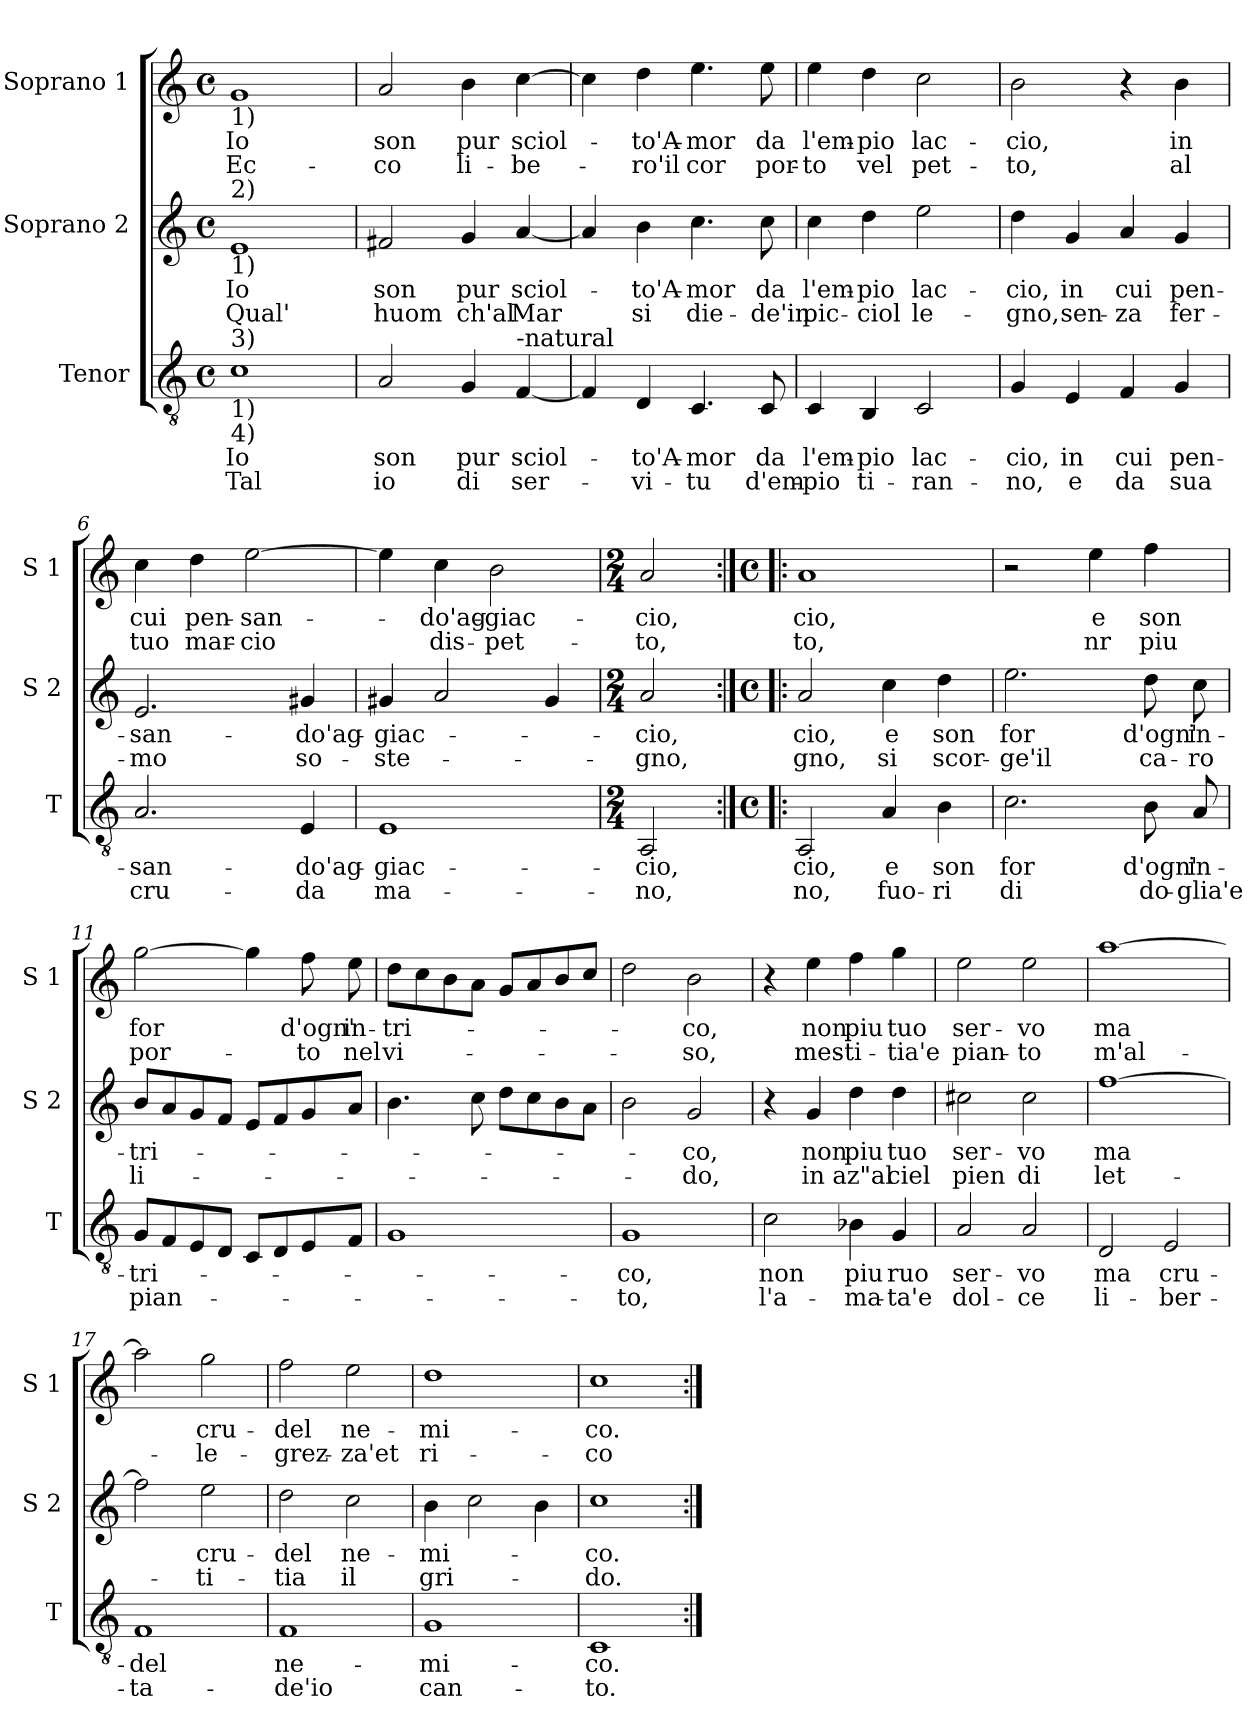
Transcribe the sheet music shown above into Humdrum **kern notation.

**kern	**text	**text	**kern	**text	**text	**kern	**text	**text
*part3	*part3	*part3	*part2	*part2	*part2	*part1	*part1	*part1
*staff3	*staff3	*staff3	*staff2	*staff2	*staff2	*staff1	*staff1	*staff1
*I"Tenor	*	*	*I"Soprano 2	*	*	*I"Soprano 1	*	*
*I'T	*	*	*I'S 2	*	*	*I'S 1	*	*
*clefGv2	*	*	*clefG2	*	*	*clefG2	*	*
*k[]	*	*	*k[]	*	*	*k[]	*	*
*C:	*	*	*C:	*	*	*C:	*	*
*M4/4	*	*	*M4/4	*	*	*M4/4	*	*
*met(c)	*	*	*met(c)	*	*	*met(c)	*	*
=1	=1	=1	=1	=1	=1	=1	=1	=1
!	!	!	!	!	!	!LO:TX:b:t=1)	!	!
!	!	!	!LO:TX:a:t=2)	!	!	!	!	!
!	!	!	!LO:TX:b:t=1)	!	!	!	!	!
!LO:TX:a:t=3)	!	!	!	!	!	!	!	!
!LO:TX:b:t=1)	!	!	!	!	!	!	!	!
!LO:TX:b:t=4)	!	!	!	!	!	!	!	!
!	!LO:LY:b	!LO:LY:b	!	!LO:LY:b	!LO:LY:b	!	!LO:LY:b	!LO:LY:b
1c	Io	Tal	1e	Io	Qual'	1g	Io	Ec-
=2	=2	=2	=2	=2	=2	=2	=2	=2
!	!LO:LY:b	!LO:LY:b	!	!LO:LY:b	!LO:LY:b	!	!LO:LY:b	!LO:LY:b
2A/	son	io	2f#X/	son	huom	2a/	son	-co
!	!LO:LY:b	!LO:LY:b	!	!LO:LY:b	!LO:LY:b	!	!LO:LY:b	!LO:LY:b
4G/	pur	di	4g/	pur	ch'al	4b\	pur	li-
!LO:TX:a:t=-natural	!	!	!	!	!	!	!	!
!	!LO:LY:b	!LO:LY:b	!	!LO:LY:b	!LO:LY:b	!	!LO:LY:b	!LO:LY:b
[4F/	sciol-	ser-	[4a/	sciol-	Mar	[4cc\	sciol-	-be-
=3	=3	=3	=3	=3	=3	=3	=3	=3
4F/]	.	.	4a/]	.	.	4cc\]	.	.
!	!LO:LY:b	!LO:LY:b	!	!LO:LY:b	!LO:LY:b	!	!LO:LY:b	!LO:LY:b
4D/	-to'A-	-vi-	4b\	-to'A-	si	4dd\	-to'A-	-ro'il
!	!LO:LY:b	!LO:LY:b	!	!LO:LY:b	!LO:LY:b	!	!LO:LY:b	!LO:LY:b
4.C/	-mor	-tu	4.cc\	-mor	die-	4.ee\	-mor	cor
!	!LO:LY:b	!LO:LY:b	!	!LO:LY:b	!LO:LY:b	!	!LO:LY:b	!LO:LY:b
8C/	da	d'em-	8cc\	da	-de'in	8ee\	da	por-
=4	=4	=4	=4	=4	=4	=4	=4	=4
!	!LO:LY:b	!LO:LY:b	!	!LO:LY:b	!LO:LY:b	!	!LO:LY:b	!LO:LY:b
4C/	l'em-	-pio	4cc\	l'em-	pic-	4ee\	l'em-	-to
!	!LO:LY:b	!LO:LY:b	!	!LO:LY:b	!LO:LY:b	!	!LO:LY:b	!LO:LY:b
4BB/	-pio	ti-	4dd\	-pio	-ciol	4dd\	-pio	vel
!	!LO:LY:b	!LO:LY:b	!	!LO:LY:b	!LO:LY:b	!	!LO:LY:b	!LO:LY:b
2C/	lac-	-ran-	2ee\	lac-	le-	2cc\	lac-	pet-
=5	=5	=5	=5	=5	=5	=5	=5	=5
!	!LO:LY:b	!LO:LY:b	!	!LO:LY:b	!LO:LY:b	!	!LO:LY:b	!LO:LY:b
4G/	-cio,	-no,	4dd\	-cio,	-gno,	2b\	-cio,	-to,
!	!LO:LY:b	!LO:LY:b	!	!LO:LY:b	!LO:LY:b	!	!	!
4E/	in	e	4g/	in	sen-	.	.	.
!	!LO:LY:b	!LO:LY:b	!	!LO:LY:b	!LO:LY:b	!	!	!
4F/	cui	da	4a/	cui	-za	4r	.	.
!	!LO:LY:b	!LO:LY:b	!	!LO:LY:b	!LO:LY:b	!	!LO:LY:b	!LO:LY:b
4G/	pen-	sua	4g/	pen-	fer-	4b\	in	al
!!LO:LB:g=z
=6	=6	=6	=6	=6	=6	=6	=6	=6
!	!LO:LY:b	!LO:LY:b	!	!LO:LY:b	!LO:LY:b	!	!LO:LY:b	!LO:LY:b
2.A/	-san-	cru-	2.e/	-san-	-mo	4cc\	cui	tuo
!	!	!	!	!	!	!	!LO:LY:b	!LO:LY:b
.	.	.	.	.	.	4dd\	pen-	mar-
!	!	!	!	!	!	!	!LO:LY:b	!LO:LY:b
.	.	.	.	.	.	[2ee\	-san-	-cio
!	!LO:LY:b	!LO:LY:b	!	!LO:LY:b	!LO:LY:b	!	!	!
4E/	-do'ag-	-da	4g#X/	-do'ag-	so-	.	.	.
=7	=7	=7	=7	=7	=7	=7	=7	=7
!	!LO:LY:b	!LO:LY:b	!	!LO:LY:b	!LO:LY:b	!	!	!
1E	-giac-	ma-	4g#X/	-giac-	-ste-	4ee\]	.	.
!	!	!	!	!	!	!	!LO:LY:b	!LO:LY:b
.	.	.	2a/	.	.	4cc\	-do'ag-	dis-
!	!	!	!	!	!	!	!LO:LY:b	!LO:LY:b
.	.	.	.	.	.	2b\	-giac-	-pet-
.	.	.	4g#/	.	.	.	.	.
=8	=8	=8	=8	=8	=8	=8	=8	=8
*M2/4	*	*	*M2/4	*	*	*M2/4	*	*
!	!LO:LY:b	!LO:LY:b	!	!LO:LY:b	!LO:LY:b	!	!LO:LY:b	!LO:LY:b
2AA/	-cio,	-no,	2a/	-cio,	-gno,	2a/	-cio,	-to,
=9:|!|:	=9:|!|:	=9:|!|:	=9:|!|:	=9:|!|:	=9:|!|:	=9:|!|:	=9:|!|:	=9:|!|:
*M4/4	*	*	*M4/4	*	*	*M4/4	*	*
*met(c)	*	*	*met(c)	*	*	*met(c)	*	*
!	!LO:LY:b	!LO:LY:b	!	!LO:LY:b	!LO:LY:b	!	!LO:LY:b	!LO:LY:b
2AA/	cio,	no,	2a/	cio,	gno,	1a	cio,	to,
!	!LO:LY:b	!LO:LY:b	!	!LO:LY:b	!LO:LY:b	!	!	!
4A/	e	fuo-	4cc\	e	si	.	.	.
!	!LO:LY:b	!LO:LY:b	!	!LO:LY:b	!LO:LY:b	!	!	!
4B\	son	-ri	4dd\	son	scor-	.	.	.
=10	=10	=10	=10	=10	=10	=10	=10	=10
!	!LO:LY:b	!LO:LY:b	!	!LO:LY:b	!LO:LY:b	!	!	!
2.c\	for	di	2.ee\	for	-ge'il	2r	.	.
!	!	!	!	!	!	!	!LO:LY:b	!LO:LY:b
.	.	.	.	.	.	4ee\	e	nr
!	!LO:LY:b	!LO:LY:b	!	!LO:LY:b	!LO:LY:b	!	!LO:LY:b	!LO:LY:b
8B\	d'ogn'	do-	8dd\	d'ogn'	ca-	4ff\	son	piu
!	!LO:LY:b	!LO:LY:b	!	!LO:LY:b	!LO:LY:b	!	!	!
8A/	in-	-glia'e	8cc\	in-	-ro	.	.	.
!!LO:PB:g=z
=11	=11	=11	=11	=11	=11	=11	=11	=11
!	!LO:LY:b	!LO:LY:b	!	!LO:LY:b	!LO:LY:b	!	!LO:LY:b	!LO:LY:b
8G/L	-tri-	pian-	8b/L	-tri-	li-	[2gg\	for	por-
8F/	.	.	8a/	.	.	.	.	.
8E/	.	.	8g/	.	.	.	.	.
8D/J	.	.	8f/J	.	.	.	.	.
8C/L	.	.	8e/L	.	.	4gg\]	.	.
8D/	.	.	8f/	.	.	.	.	.
!	!	!	!	!	!	!	!LO:LY:b	!LO:LY:b
8E/	.	.	8g/	.	.	8ff\	d'ogn'	-to
!	!	!	!	!	!	!	!LO:LY:b	!LO:LY:b
8F/J	.	.	8a/J	.	.	8ee\	in-	nel
=12	=12	=12	=12	=12	=12	=12	=12	=12
!	!	!	!	!	!	!	!LO:LY:b	!LO:LY:b
1G	.	.	4.b\	.	.	8dd\L	-tri-	vi-
.	.	.	.	.	.	8cc\	.	.
.	.	.	.	.	.	8b\	.	.
.	.	.	8cc\	.	.	8a\J	.	.
.	.	.	8dd\L	.	.	8g/L	.	.
.	.	.	8cc\	.	.	8a/	.	.
.	.	.	8b\	.	.	8b/	.	.
.	.	.	8a\J	.	.	8cc/J	.	.
=13	=13	=13	=13	=13	=13	=13	=13	=13
!	!LO:LY:b	!LO:LY:b	!	!	!	!	!	!
1G	-co,	-to,	2b\	.	.	2dd\	.	.
!	!	!	!	!LO:LY:b	!LO:LY:b	!	!LO:LY:b	!LO:LY:b
.	.	.	2g/	-co,	-do,	2b\	-co,	-so,
=14	=14	=14	=14	=14	=14	=14	=14	=14
!	!LO:LY:b	!LO:LY:b	!	!	!	!	!	!
2c\	non	l'a-	4r	.	.	4r	.	.
!	!	!	!	!LO:LY:b	!LO:LY:b	!	!LO:LY:b	!LO:LY:b
.	.	.	4g/	non	in	4ee\	non	mes-
!	!LO:LY:b	!LO:LY:b	!	!LO:LY:b	!LO:LY:b	!	!LO:LY:b	!LO:LY:b
4B-X\	piu	-ma-	4dd\	piu	az"al	4ff\	piu	-ti-
!	!LO:LY:b	!LO:LY:b	!	!LO:LY:b	!LO:LY:b	!	!LO:LY:b	!LO:LY:b
4G/	ruo	-ta'e	4dd\	tuo	ciel	4gg\	tuo	-tia'e
=15	=15	=15	=15	=15	=15	=15	=15	=15
!	!LO:LY:b	!LO:LY:b	!	!LO:LY:b	!LO:LY:b	!	!LO:LY:b	!LO:LY:b
2A/	ser-	dol-	2cc#X\	ser-	pien	2ee\	ser-	pian-
!	!LO:LY:b	!LO:LY:b	!	!LO:LY:b	!LO:LY:b	!	!LO:LY:b	!LO:LY:b
2A/	-vo	-ce	2cc#\	-vo	di	2ee\	-vo	-to
!!LO:LB:g=z
=16	=16	=16	=16	=16	=16	=16	=16	=16
!	!LO:LY:b	!LO:LY:b	!	!LO:LY:b	!LO:LY:b	!	!LO:LY:b	!LO:LY:b
2D/	ma	li-	[1ff	ma	let-	[1aa	ma	m'al-
!	!LO:LY:b	!LO:LY:b	!	!	!	!	!	!
2E/	cru-	-ber-	.	.	.	.	.	.
=17	=17	=17	=17	=17	=17	=17	=17	=17
!	!LO:LY:b	!LO:LY:b	!	!	!	!	!	!
1F	-del	-ta-	2ff\]	.	.	2aa\]	.	.
!	!	!	!	!LO:LY:b	!LO:LY:b	!	!LO:LY:b	!LO:LY:b
.	.	.	2ee\	cru-	-ti-	2gg\	cru-	-le-
=18	=18	=18	=18	=18	=18	=18	=18	=18
!	!LO:LY:b	!LO:LY:b	!	!LO:LY:b	!LO:LY:b	!	!LO:LY:b	!LO:LY:b
1F	ne-	-de'io	2dd\	-del	-tia	2ff\	-del	-grez-
!	!	!	!	!LO:LY:b	!LO:LY:b	!	!LO:LY:b	!LO:LY:b
.	.	.	2cc\	ne-	il	2ee\	ne-	-za'et
=19	=19	=19	=19	=19	=19	=19	=19	=19
!	!LO:LY:b	!LO:LY:b	!	!LO:LY:b	!LO:LY:b	!	!LO:LY:b	!LO:LY:b
1G	-mi-	can-	4b\	-mi-	gri-	1dd	-mi-	ri-
.	.	.	2cc\	.	.	.	.	.
.	.	.	4b\	.	.	.	.	.
=20	=20	=20	=20	=20	=20	=20	=20	=20
!	!LO:LY:b	!LO:LY:b	!	!LO:LY:b	!LO:LY:b	!	!LO:LY:b	!LO:LY:b
1C	-co.	-to.	1cc	-co.	-do.	1cc	-co.-	-co-
=:|!	=:|!	=:|!	=:|!	=:|!	=:|!	=:|!	=:|!	=:|!
*-	*-	*-	*-	*-	*-	*-	*-	*-
